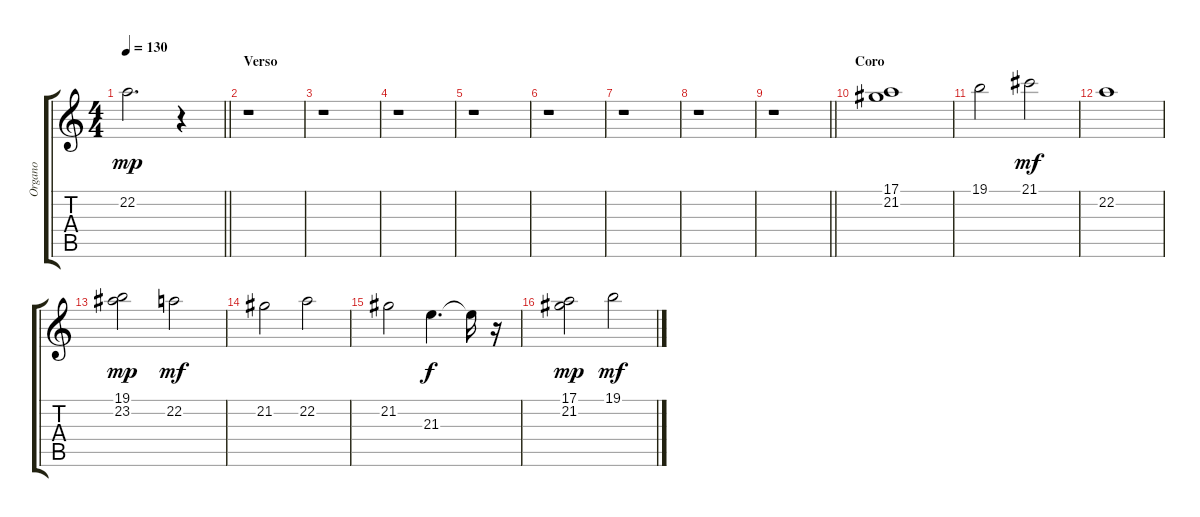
\track ("Organo" "Organo") {instrument rockorgan}
\staff {score tabs}
\tuning (E4 B3 G3 D3 A2 E2) {hide}
\ts (4 4)
\tempo 130
\clef g2
\barLineRight lightlight
\ks c
22.2.2{d dy mp} r.4 |
\section ("" "Verso")
r.1 |
r.1 |
r.1 |
r.1 |
r.1 |
r.1 |
r.1 |
\barLineRight lightlight
r.1 |
\section ("" "Coro")
(17.1 21.2).1 |
19.1.2 21.1.2{dy mf} |
22.2.1 |
(19.1 23.2).2{dy mp} 22.2.2{dy mf} |
21.2.2 22.2.2 |
21.2.2 21.3.4{d dy f} 21.3{t}.16 r.16 |
(17.1 21.2).2{dy mp} 19.1.2{dy mf}
